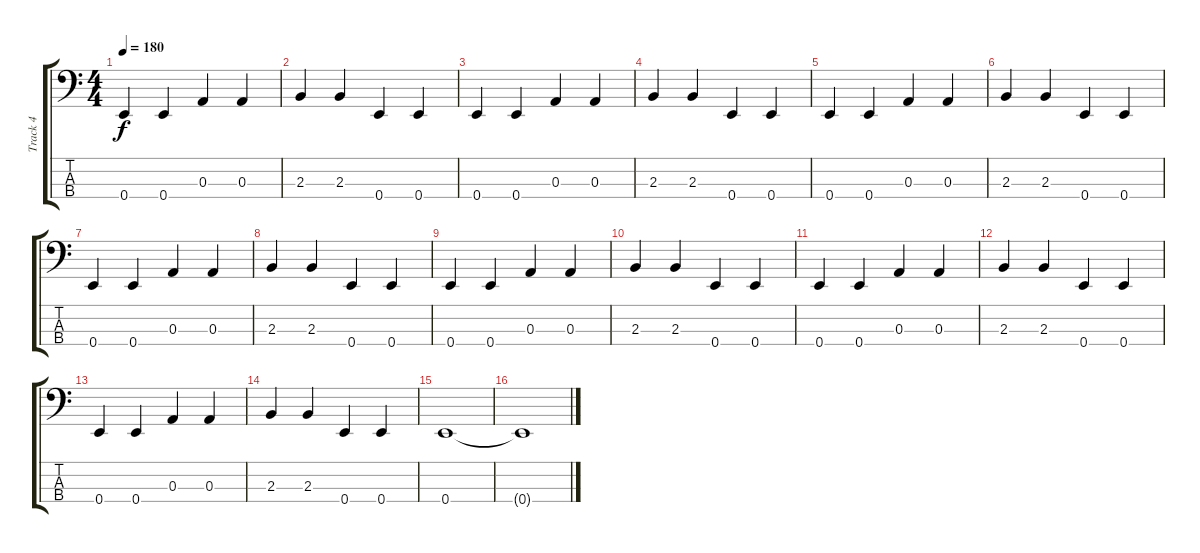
\track ("Track 4" "Track 4") {instrument electricbassfinger}
\staff {score tabs}
\tuning (G2 D2 A1 E1) {hide}
\ts (4 4)
\tempo 180
\clef f4
\ks c
0.4.4{dy f} 0.4.4 0.3.4 0.3.4 |
2.3.4 2.3.4 0.4.4 0.4.4 |
0.4.4 0.4.4 0.3.4 0.3.4 |
2.3.4 2.3.4 0.4.4 0.4.4 |
0.4.4 0.4.4 0.3.4 0.3.4 |
2.3.4 2.3.4 0.4.4 0.4.4 |
0.4.4 0.4.4 0.3.4 0.3.4 |
2.3.4 2.3.4 0.4.4 0.4.4 |
0.4.4 0.4.4 0.3.4 0.3.4 |
2.3.4 2.3.4 0.4.4 0.4.4 |
0.4.4 0.4.4 0.3.4 0.3.4 |
2.3.4 2.3.4 0.4.4 0.4.4 |
0.4.4 0.4.4 0.3.4 0.3.4 |
2.3.4 2.3.4 0.4.4 0.4.4 |
0.4.1 |
0.4{t}.1
